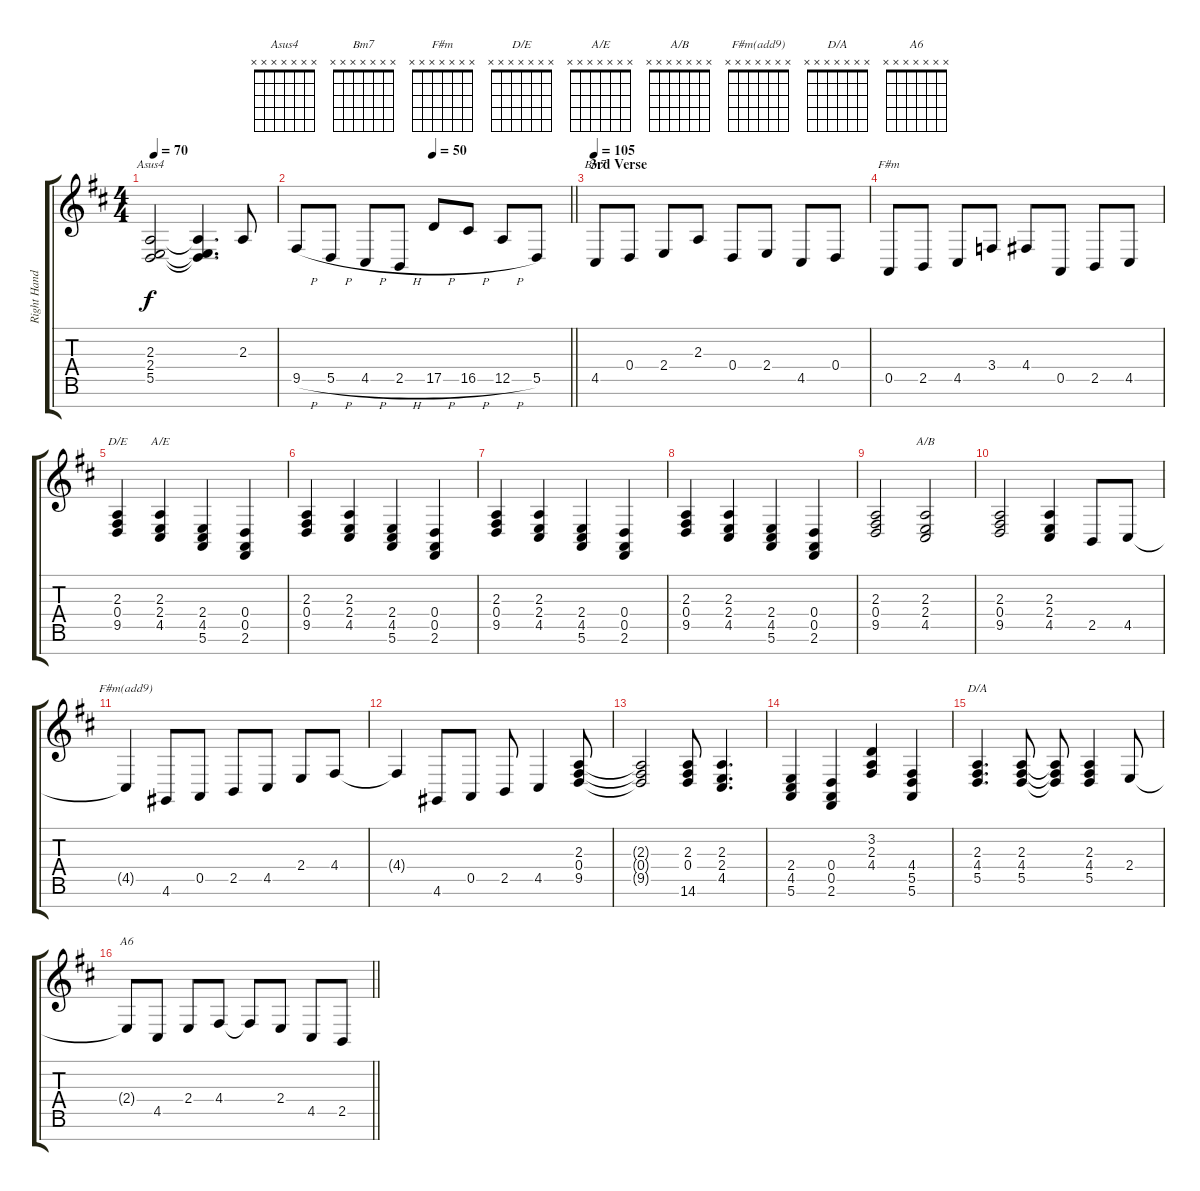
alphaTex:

\track ("Right Hand" "Right Hand") {instrument acousticgrandpiano}
\staff {score tabs}
\tuning (E4 B3 G3 D3 A2 E2 B1) {hide}
\chord ("Asus4" x x x x x x x)
\chord ("Bm7" x x x x x x x)
\chord ("F#m" x x x x x x x)
\chord ("D/E" x x x x x x x)
\chord ("A/E" x x x x x x x)
\chord ("A/B" x x x x x x x)
\chord ("F#m(add9)" x x x x x x x)
\chord ("D/A" x x x x x x x)
\chord ("A6" x x x x x x x)
\ts (4 4)
\tempo 70
\clef g2
\ks bminor
(2.3 2.4 5.5).2{ch "Asus4" dy f} (2.3{t} 2.4{t} 5.5{t}).4{d} 2.3.8 |
\tempo (50 0.5)
\barLineRight lightlight
9.5{h}.8 5.5{h}.8 4.5{h}.8 2.5{h}.8 17.5{h}.8 16.5{h}.8 12.5{h}.8 5.5.8 |
\section ("" "3rd Verse")
\tempo 105
4.5.8{ch "Bm7"} 0.4.8 2.4.8 2.3.8 0.4.8 2.4.8 4.5.8 0.4.8 |
0.5.8{ch "F#m"} 2.5.8 4.5.8 3.4.8 4.4.8 0.5.8 2.5.8 4.5.8 |
(2.3 0.4 9.5).4{ch "D/E"} (2.3 2.4 4.5).4{ch "A/E"} (2.4 4.5 5.6).4 (0.4 0.5 2.6).4 |
(2.3 0.4 9.5).4 (2.3 2.4 4.5).4 (2.4 4.5 5.6).4 (0.4 0.5 2.6).4 |
(2.3 0.4 9.5).4 (2.3 2.4 4.5).4 (2.4 4.5 5.6).4 (0.4 0.5 2.6).4 |
(2.3 0.4 9.5).4 (2.3 2.4 4.5).4 (2.4 4.5 5.6).4 (0.4 0.5 2.6).4 |
(2.3 0.4 9.5).2 (2.3 2.4 4.5).2{ch "A/B"} |
(2.3 0.4 9.5).2 (2.3 2.4 4.5).4 2.5.8 4.5.8 |
4.5{t}.4{ch "F#m(add9)"} 4.6.8 0.5.8 2.5.8 4.5.8 2.4.8 4.4.8 |
4.4{t}.4 4.6.8 0.5.8 2.5.8 4.5.4 (2.3 0.4 9.5).8 |
(2.3{t} 0.4{t} 9.5{t}).2 (2.3 0.4 14.6).8 (2.3 2.4 4.5).4{d} |
(2.4 4.5 5.6).4 (0.4 0.5 2.6).4 (3.2 2.3 4.4).4 (4.4 5.5 5.6).4 |
(2.3 4.4 5.5).4{d ch "D/A"} (2.3 4.4 5.5).8 (2.3{t} 4.4{t} 5.5{t}).8 (2.3 4.4 5.5).4 2.4.8 |
\barLineRight lightlight
2.4{t}.8{ch "A6"} 4.5.8 2.4.8 4.4.8 4.4{t}.8 2.4.8 4.5.8 2.5.8
